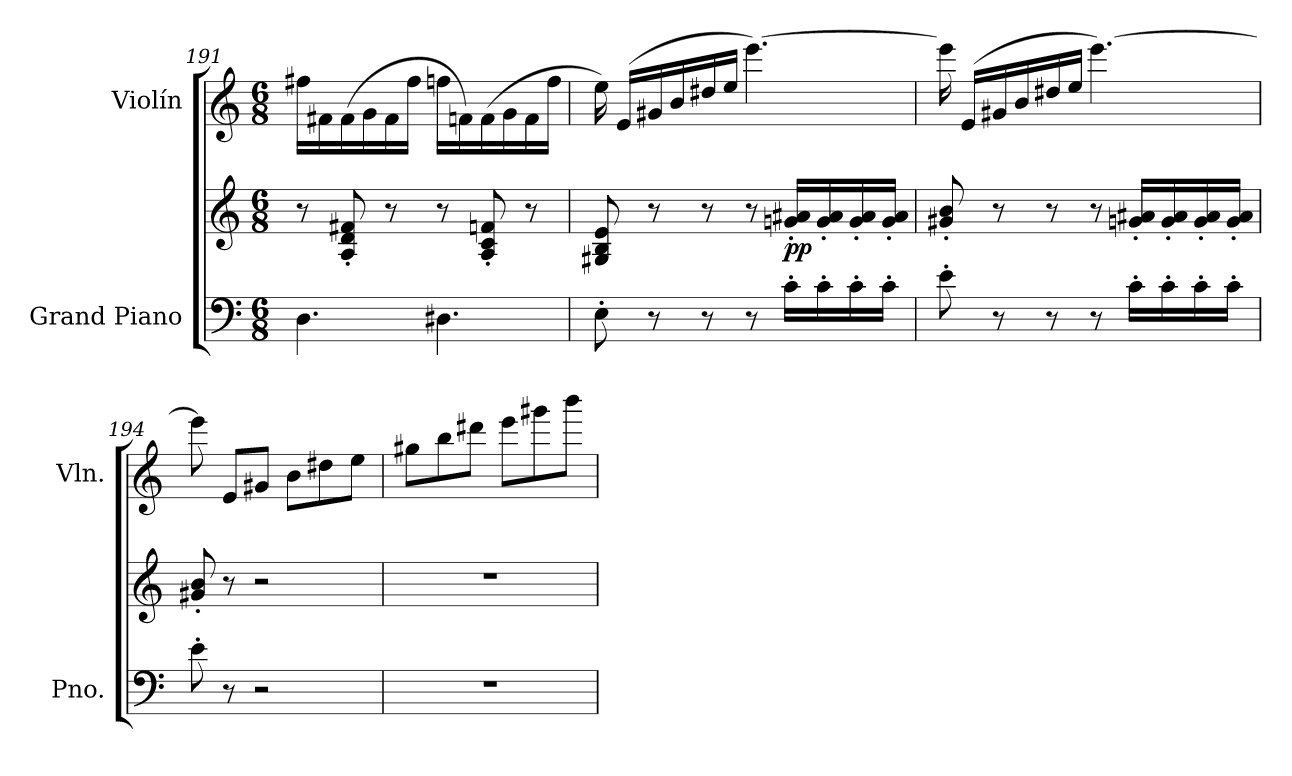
**kern	**kern	**dynam	**kern
*part2	*part2	*part2	*part1
*staff3	*staff2	*staff2/3	*staff1
*I"Grand Piano	*	*	*I"Violín
*I'Pno.	*	*	*I'Vln.
*clefF4	*clefG2	*	*clefG2
*k[]	*k[]	*	*k[]
*M6/8	*M6/8	*	*M6/8
=191	=191	=191	=191
4.D\	8r	.	16ff#X\LL
.	.	.	16f#X\
.	8A/' 8d/' 8f#X/'	.	(16f#\
.	.	.	16g\
.	8r	.	16f#\
.	.	.	16ff#\JJ
4.D#X\	8r	.	16ffn\LL
.	.	.	16fn\)
.	8A/' 8c/' 8fn/'	.	(16f\
.	.	.	16g\
.	8r	.	16f\
.	.	.	16ff\JJ
!!LO:PB:g=z
=192	=192	=192	=192
8E'\	8G#X/ 8B/ 8e/	.	16ee\)
*	*	*	*MM100
.	.	.	(16e/LL
8r	8r	.	16g#X/
.	.	.	16b/
8r	8r	.	16dd#X/
.	.	.	16ee/JJ
8r	8r	.	[4.eee\)
!	!	!LO:DY:b	!
16c'\LL	16gn/' 16a#X/'LL	pp	.
16c'\	16g/' 16a#/'	.	.
16c'\	16g/' 16a#/'	.	.
16c'\JJ	16g/' 16a#/'JJ	.	.
=193	=193	=193	=193
8e'\	8g#X/' 8b/'	.	16eee\]
.	.	.	(16e/LL
8r	8r	.	16g#X/
.	.	.	16b/
8r	8r	.	16dd#X/
.	.	.	16ee/JJ
8r	8r	.	[4.eee\)
16c'\LL	16gn/' 16a#X/'LL	.	.
16c'\	16g/' 16a#/'	.	.
16c'\	16g/' 16a#/'	.	.
16c'\JJ	16g/' 16a#/'JJ	.	.
=194	=194	=194	=194
8e'\	8g#X/' 8b/'	.	8eee\]
8r	8r	.	8e/L
2r	2r	.	8g#X/J
.	.	.	8b\L
.	.	.	8dd#X\
.	.	.	8ee\J
!!LO:LB:g=z
=195	=195	=195	=195
2.r	2.r	.	8gg#X\L
.	.	.	8bb\
.	.	.	8ddd#X\J
.	.	.	8eee\L
.	.	.	8ggg#\
.	.	.	8bbb\J
=	=	=	=
*-	*-	*-	*-
